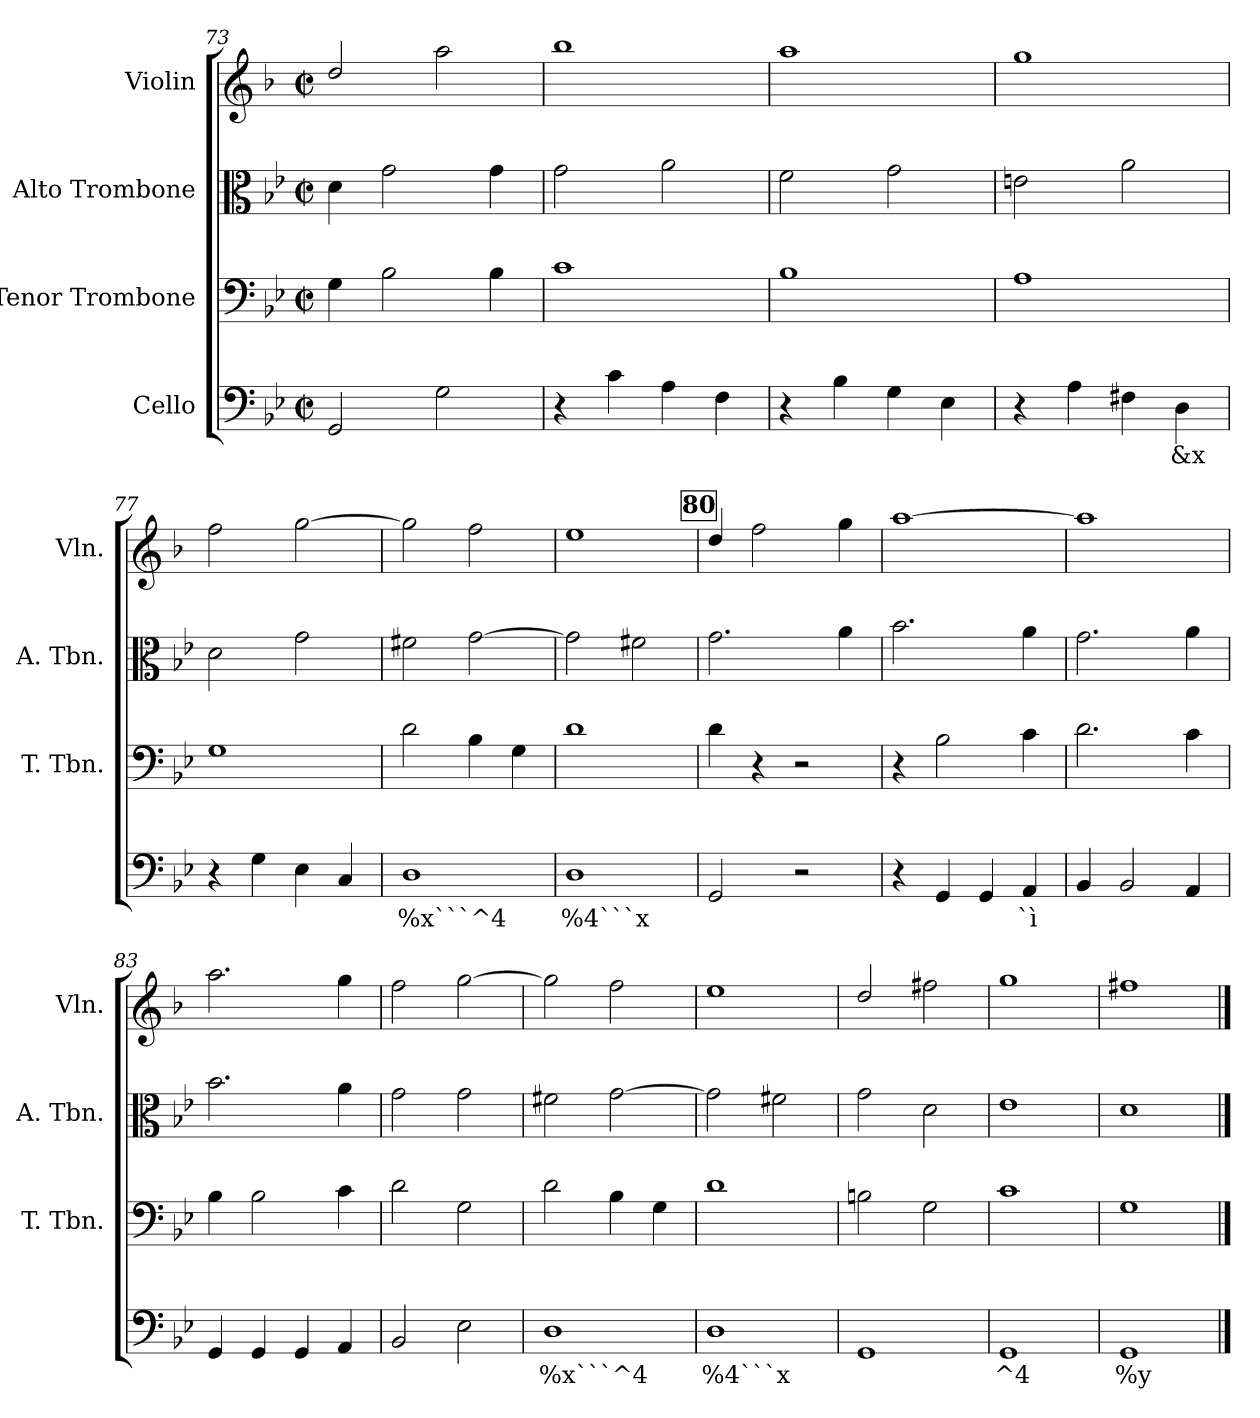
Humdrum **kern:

**kern	**text	**kern	**kern	**kern
*part4	*part4	*part3	*part2	*part1
*staff4	*staff4	*staff3	*staff2	*staff1
*I"Cello	*	*I"Tenor Trombone	*I"Alto Trombone	*I"Violin
*	*	*I'T. Tbn.	*I'A. Tbn.	*I'Vln.
*clefF4	*	*clefF4	*clefC3	*clefG2
*	*	*	*	*ITrd4c7
*k[b-e-]	*	*k[b-e-]	*k[b-e-]	*k[b-e-]
*B-:	*	*B-:	*B-:	*B-:
*M2/2	*	*M2/2	*M2/2	*M2/2
*met(c|)	*	*met(c|)	*met(c|)	*met(c|)
=73	=73	=73	=73	=73
2GG/	.	4G\	4d\	2g/
.	.	2B-\	2g\	.
2G\	.	.	.	2dd\
.	.	4B-\	4g\	.
!!LO:LB:g=z
=74	=74	=74	=74	=74
4r	.	1c	2g\	1ee-
4c\	.	.	.	.
4A\	.	.	2a\	.
4F\	.	.	.	.
=75	=75	=75	=75	=75
4r	.	1B-	2f\	1dd
4B-\	.	.	.	.
4G\	.	.	2g\	.
4E-\	.	.	.	.
=76	=76	=76	=76	=76
4r	.	1A	2en\	1cc
4A\	.	.	.	.
4F#X\	.	.	2a\	.
!	!LO:LY:b	!	!	!
4D\	&x	.	.	.
=77	=77	=77	=77	=77
4r	.	1G	2d\	2b-\
4G\	.	.	.	.
4E-\	.	.	2g\	[2cc\
4C/	.	.	.	.
=78	=78	=78	=78	=78
!	!LO:LY:b	!	!	!
1D	%x```^4	2d\	2f#X\	2cc\]
.	.	4B-\	[2g\	2b-\
.	.	4G\	.	.
=79	=79	=79	=79	=79
!	!LO:LY:b	!	!	!
1D	%4```x	1d	2g\]	1a
.	.	.	2f#X\	.
!!LO:REH:place=s1:a:B:fs=8.3:t=80
=80	=80	=80	=80	=80
2GG/	.	4d\	2.g\	4g/
.	.	4r	.	2b-\
2r	.	2r	.	.
.	.	.	4a\	4cc\
=81	=81	=81	=81	=81
4r	.	4r	2.b-\	[1dd
4GG/	.	2B-\	.	.
4GG/	.	.	.	.
!	!LO:LY:b	!	!	!
4AA/	`ì	4c\	4a\	.
!!LO:PB:g=z
=82	=82	=82	=82	=82
4BB-/	.	2.d\	2.g\	1dd]
2BB-/	.	.	.	.
4AA/	.	4c\	4a\	.
=83	=83	=83	=83	=83
4GG/	.	4B-\	2.b-\	2.dd\
4GG/	.	2B-\	.	.
4GG/	.	.	.	.
4AA/	.	4c\	4a\	4cc\
=84	=84	=84	=84	=84
2BB-/	.	2d\	2g\	2b-\
2E-\	.	2G\	2g\	[2cc\
=85	=85	=85	=85	=85
!	!LO:LY:b	!	!	!
1D	%x```^4	2d\	2f#X\	2cc\]
.	.	4B-\	[2g\	2b-\
.	.	4G\	.	.
=86	=86	=86	=86	=86
!	!LO:LY:b	!	!	!
1D	%4```x	1d	2g\]	1a
.	.	.	2f#X\	.
=87	=87	=87	=87	=87
1GG	.	2Bn\	2g\	2g/
.	.	2G\	2d\	2bn\
=88	=88	=88	=88	=88
!	!LO:LY:b	!	!	!
1GG	^4	1c	1e-	1cc
=89	=89	=89	=89	=89
!	!LO:LY:b	!	!	!
1GG	%y	1G	1d	1bn
==	==	==	==	==
*-	*-	*-	*-	*-
